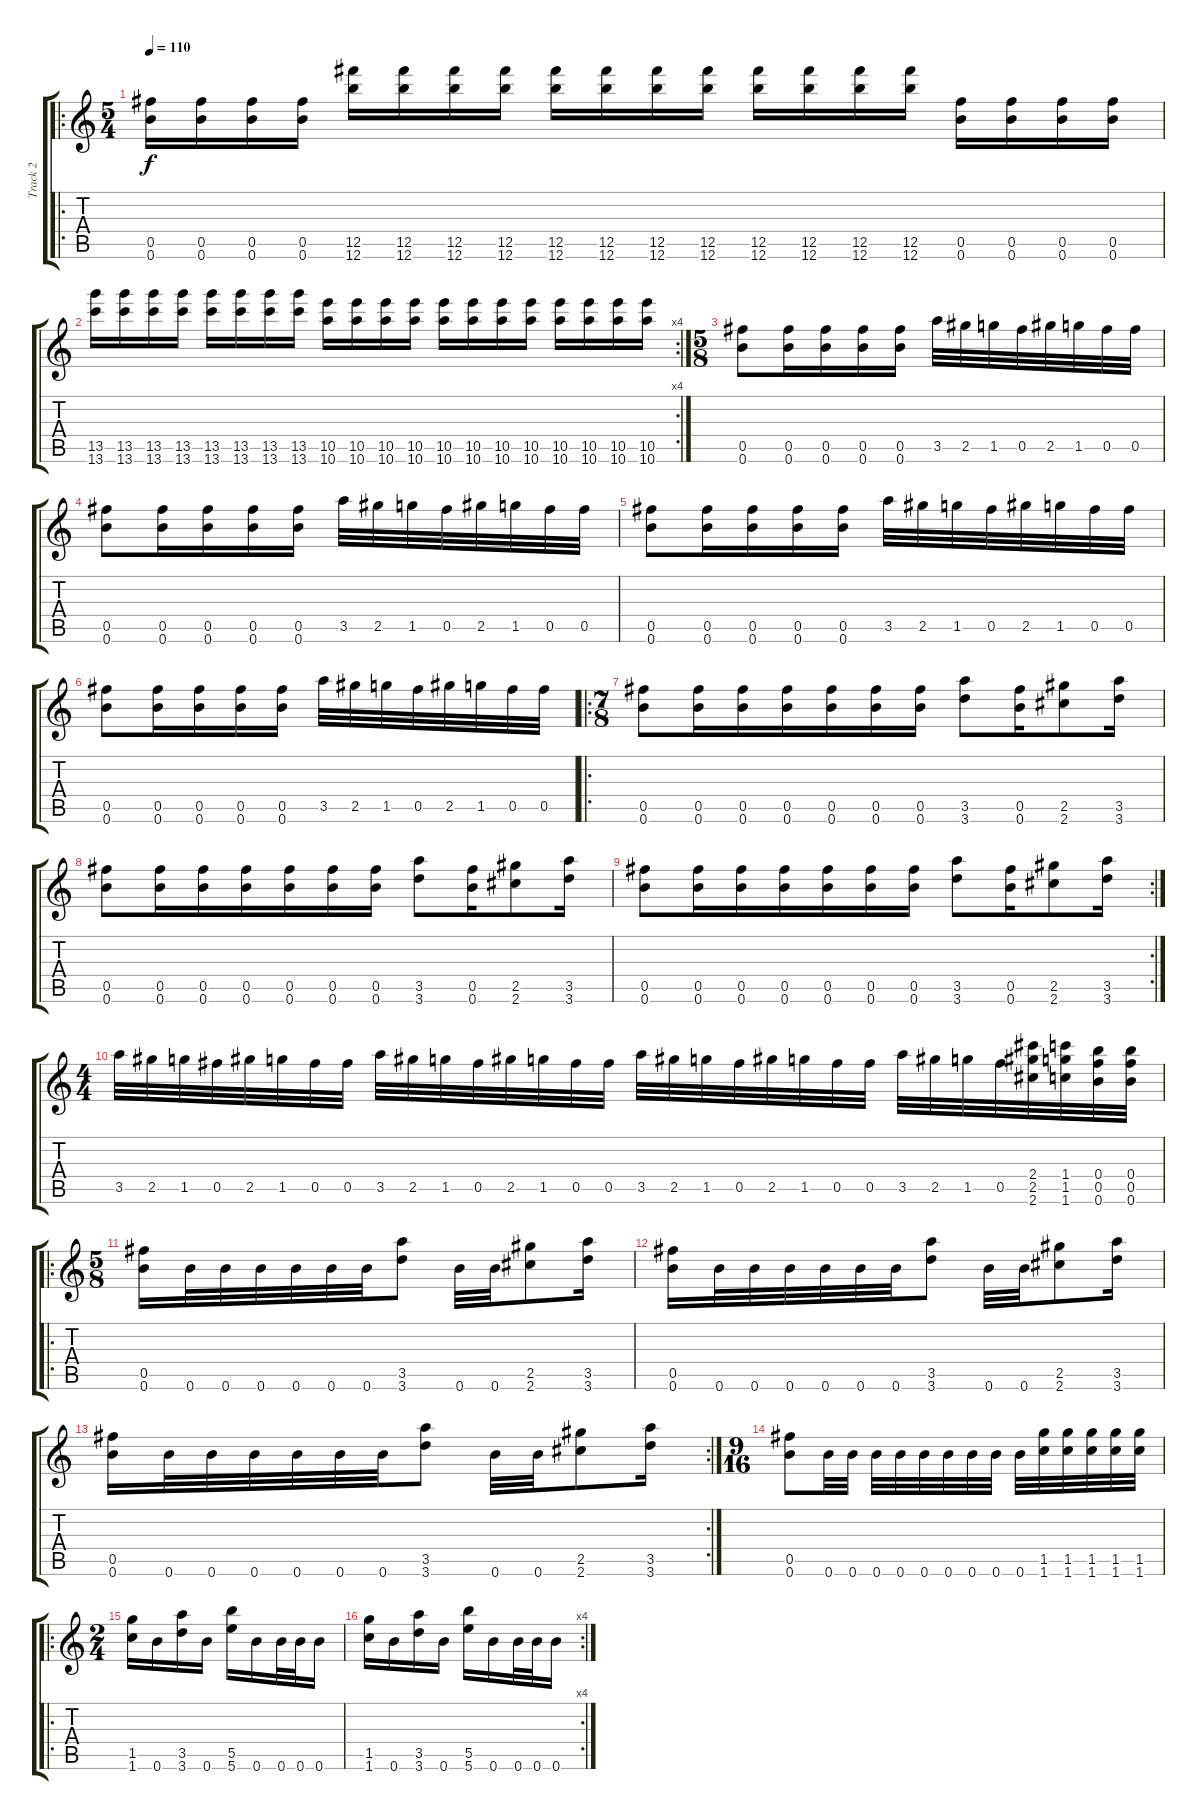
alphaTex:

\track ("Track 2" "Track 2") {instrument banjo}
\staff {score tabs}
\tuning (Db6 Ab5 E5 B4 Gb4 B3) {hide}
\displaytranspose 12
\ro
\ts (5 4)
\tempo 110
\clef g2
\ks c
(0.5 0.6).16{dy f} (0.5 0.6).16 (0.5 0.6).16 (0.5 0.6).16 (12.5 12.6).16 (12.5 12.6).16 (12.5 12.6).16 (12.5 12.6).16 (12.5 12.6).16 (12.5 12.6).16 (12.5 12.6).16 (12.5 12.6).16 (12.5 12.6).16 (12.5 12.6).16 (12.5 12.6).16 (12.5 12.6).16 (0.5 0.6).16 (0.5 0.6).16 (0.5 0.6).16 (0.5 0.6).16 |
\rc 4
(13.5 13.6).16 (13.5 13.6).16 (13.5 13.6).16 (13.5 13.6).16 (13.5 13.6).16 (13.5 13.6).16 (13.5 13.6).16 (13.5 13.6).16 (10.5 10.6).16 (10.5 10.6).16 (10.5 10.6).16 (10.5 10.6).16 (10.5 10.6).16 (10.5 10.6).16 (10.5 10.6).16 (10.5 10.6).16 (10.5 10.6).16 (10.5 10.6).16 (10.5 10.6).16 (10.5 10.6).16 |
\ts (5 8)
(0.5 0.6).8 (0.5 0.6).16 (0.5 0.6).16 (0.5 0.6).16 (0.5 0.6).16 3.5.32 2.5.32 1.5.32 0.5.32 2.5.32 1.5.32 0.5.32 0.5.32 |
(0.5 0.6).8 (0.5 0.6).16 (0.5 0.6).16 (0.5 0.6).16 (0.5 0.6).16 3.5.32 2.5.32 1.5.32 0.5.32 2.5.32 1.5.32 0.5.32 0.5.32 |
(0.5 0.6).8 (0.5 0.6).16 (0.5 0.6).16 (0.5 0.6).16 (0.5 0.6).16 3.5.32 2.5.32 1.5.32 0.5.32 2.5.32 1.5.32 0.5.32 0.5.32 |
(0.5 0.6).8 (0.5 0.6).16 (0.5 0.6).16 (0.5 0.6).16 (0.5 0.6).16 3.5.32 2.5.32 1.5.32 0.5.32 2.5.32 1.5.32 0.5.32 0.5.32 |
\ro
\ts (7 8)
(0.5 0.6).8 (0.5 0.6).16 (0.5 0.6).16 (0.5 0.6).16 (0.5 0.6).16 (0.5 0.6).16 (0.5 0.6).16 (3.5 3.6).8 (0.5 0.6).16 (2.5 2.6).8 (3.5 3.6).16 |
(0.5 0.6).8 (0.5 0.6).16 (0.5 0.6).16 (0.5 0.6).16 (0.5 0.6).16 (0.5 0.6).16 (0.5 0.6).16 (3.5 3.6).8 (0.5 0.6).16 (2.5 2.6).8 (3.5 3.6).16 |
\rc 2
(0.5 0.6).8 (0.5 0.6).16 (0.5 0.6).16 (0.5 0.6).16 (0.5 0.6).16 (0.5 0.6).16 (0.5 0.6).16 (3.5 3.6).8 (0.5 0.6).16 (2.5 2.6).8 (3.5 3.6).16 |
\ts (4 4)
3.5.32 2.5.32 1.5.32 0.5.32 2.5.32 1.5.32 0.5.32 0.5.32 3.5.32 2.5.32 1.5.32 0.5.32 2.5.32 1.5.32 0.5.32 0.5.32 3.5.32 2.5.32 1.5.32 0.5.32 2.5.32 1.5.32 0.5.32 0.5.32 3.5.32 2.5.32 1.5.32 0.5.32 (2.4 2.5 2.6).32 (1.4 1.5 1.6).32 (0.4 0.5 0.6).32 (0.4 0.5 0.6).32 |
\ro
\ts (5 8)
(0.5 0.6).16 0.6.32 0.6.32 0.6.32 0.6.32 0.6.32 0.6.32 (3.5 3.6).8 0.6.32 0.6.32 (2.5 2.6).8 (3.5 3.6).16 |
(0.5 0.6).16 0.6.32 0.6.32 0.6.32 0.6.32 0.6.32 0.6.32 (3.5 3.6).8 0.6.32 0.6.32 (2.5 2.6).8 (3.5 3.6).16 |
\rc 2
(0.5 0.6).16 0.6.32 0.6.32 0.6.32 0.6.32 0.6.32 0.6.32 (3.5 3.6).8 0.6.32 0.6.32 (2.5 2.6).8 (3.5 3.6).16 |
\ts (9 16)
(0.5 0.6).8 0.6.32 0.6.32 0.6.32 0.6.32 0.6.32 0.6.32 0.6.32 0.6.32 0.6.32 (1.5 1.6).32 (1.5 1.6).32 (1.5 1.6).32 (1.5 1.6).32 (1.5 1.6).32 |
\ro
\ts (2 4)
(1.5 1.6).16 0.6.16 (3.5 3.6).16 0.6.16 (5.5 5.6).16 0.6.16 0.6.32 0.6.32 0.6.16 |
\rc 4
(1.5 1.6).16 0.6.16 (3.5 3.6).16 0.6.16 (5.5 5.6).16 0.6.16 0.6.32 0.6.32 0.6.16
